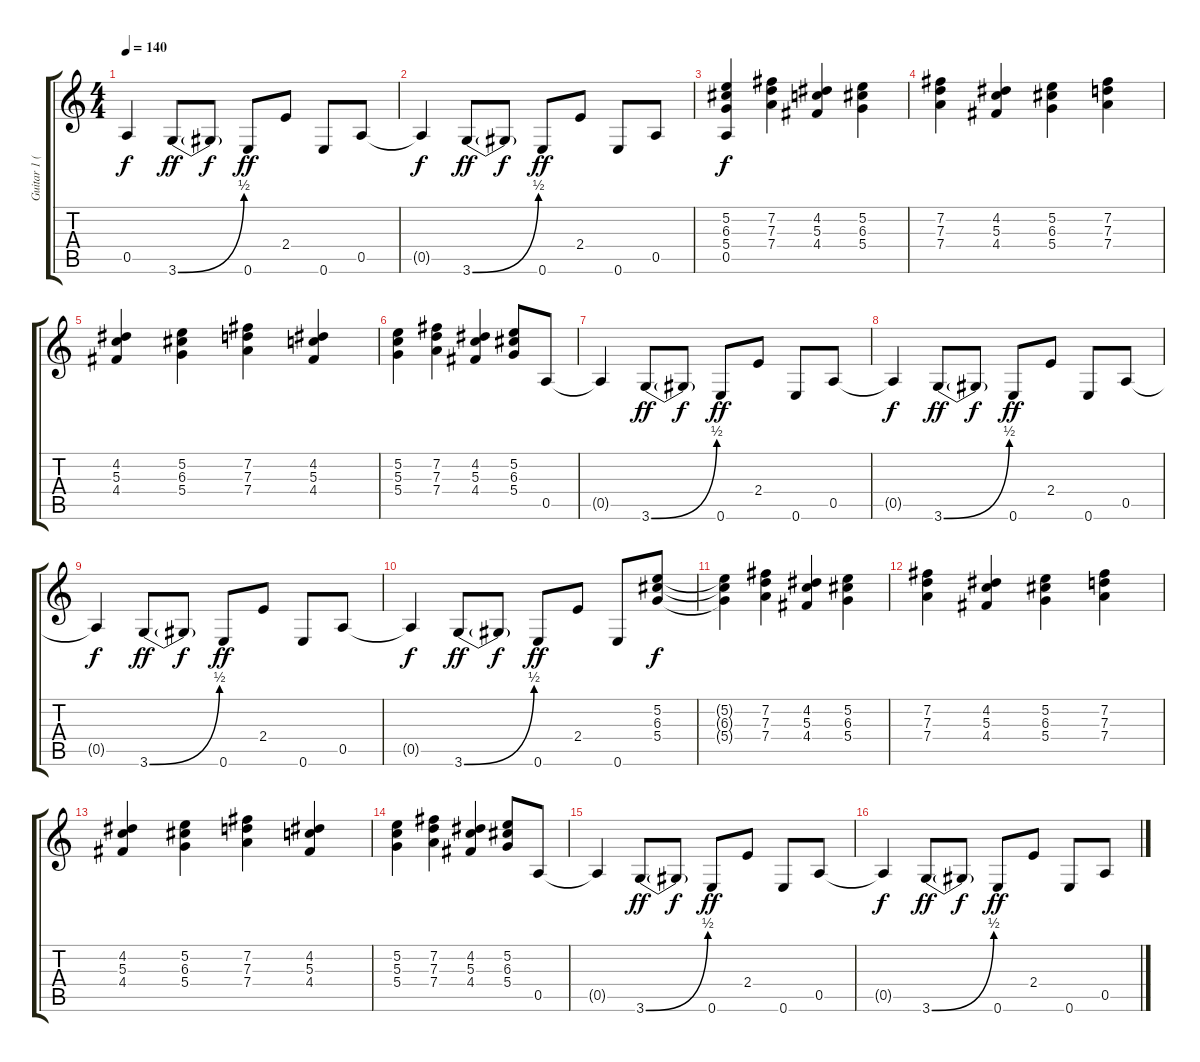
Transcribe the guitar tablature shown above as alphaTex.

\track ("Guitar 1 (Lead)" "Guitar 1 (") {instrument overdrivenguitar}
\staff {score tabs}
\tuning (E4 B3 G3 D3 A2 E2) {hide}
\ts (4 4)
\tempo 140
\clef g2
\ks c
0.5{t}.4{dy f} 3.6{be (bend 0 0 60 2)}.8{dy ff} 3.6{t}.8{dy f} 0.6.8{dy ff} 2.4.8 0.6.8 0.5.8 |
0.5{t}.4{dy f} 3.6{be (bend 0 0 60 2)}.8{dy ff} 3.6{t}.8{dy f} 0.6.8{dy ff} 2.4.8 0.6.8 0.5.8 |
(5.2 6.3 5.4 0.5).4{dy f} (7.2 7.3 7.4).4 (4.2 5.3 4.4).4 (5.2 6.3 5.4).4 |
(7.2 7.3 7.4).4 (4.2 5.3 4.4).4 (5.2 6.3 5.4).4 (7.2 7.3 7.4).4 |
(4.2 5.3 4.4).4 (5.2 6.3 5.4).4 (7.2 7.3 7.4).4 (4.2 5.3 4.4).4 |
(5.2 5.3 5.4).4 (7.2 7.3 7.4).4 (4.2 5.3 4.4).4 (5.2 6.3 5.4).8 0.5.8 |
0.5{t}.4 3.6{be (bend 0 0 60 2)}.8{dy ff} 3.6{t}.8{dy f} 0.6.8{dy ff} 2.4.8 0.6.8 0.5.8 |
0.5{t}.4{dy f} 3.6{be (bend 0 0 60 2)}.8{dy ff} 3.6{t}.8{dy f} 0.6.8{dy ff} 2.4.8 0.6.8 0.5.8 |
0.5{t}.4{dy f} 3.6{be (bend 0 0 60 2)}.8{dy ff} 3.6{t}.8{dy f} 0.6.8{dy ff} 2.4.8 0.6.8 0.5.8 |
0.5{t}.4{dy f} 3.6{be (bend 0 0 60 2)}.8{dy ff} 3.6{t}.8{dy f} 0.6.8{dy ff} 2.4.8 0.6.8 (5.2 6.3 5.4).8{dy f} |
(5.2{t} 6.3{t} 5.4{t}).4 (7.2 7.3 7.4).4 (4.2 5.3 4.4).4 (5.2 6.3 5.4).4 |
(7.2 7.3 7.4).4 (4.2 5.3 4.4).4 (5.2 6.3 5.4).4 (7.2 7.3 7.4).4 |
(4.2 5.3 4.4).4 (5.2 6.3 5.4).4 (7.2 7.3 7.4).4 (4.2 5.3 4.4).4 |
(5.2 5.3 5.4).4 (7.2 7.3 7.4).4 (4.2 5.3 4.4).4 (5.2 6.3 5.4).8 0.5.8 |
0.5{t}.4 3.6{be (bend 0 0 60 2)}.8{dy ff} 3.6{t}.8{dy f} 0.6.8{dy ff} 2.4.8 0.6.8 0.5.8 |
0.5{t}.4{dy f} 3.6{be (bend 0 0 60 2)}.8{dy ff} 3.6{t}.8{dy f} 0.6.8{dy ff} 2.4.8 0.6.8 0.5.8
